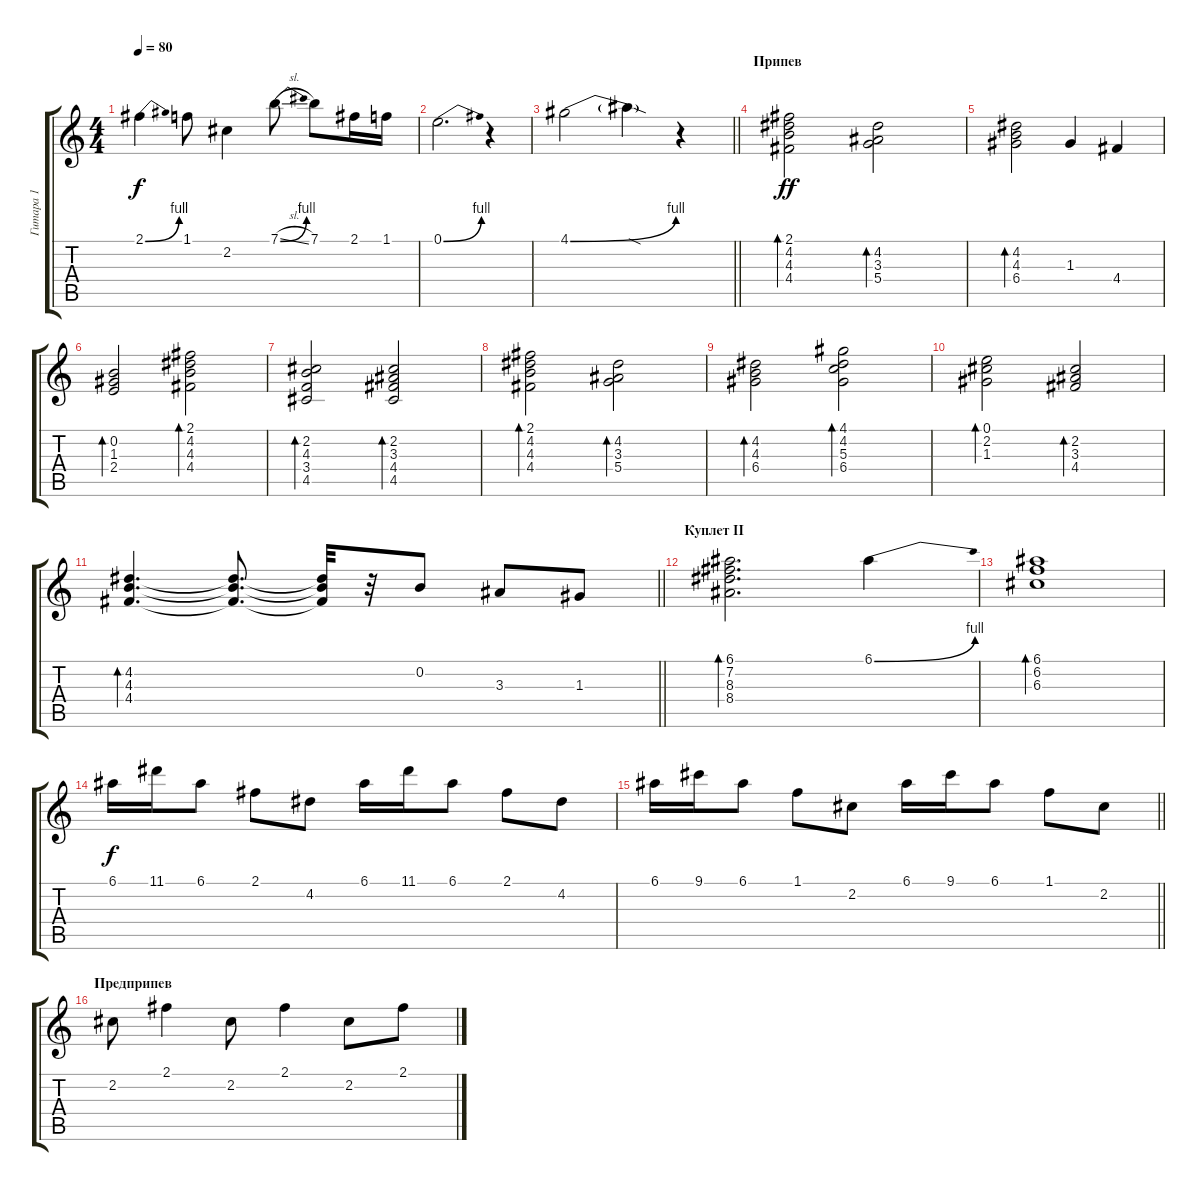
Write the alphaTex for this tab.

\track ("Гитара 1" "Гитара 1") {instrument electricguitarjazz}
\staff {score tabs}
\tuning (E4 B3 G3 D3 A2 E2) {hide}
\ts (4 4)
\tempo 80
\clef g2
\ks c
2.1{be (bend 0 0 60 4)}.4{dy f} 1.1.8 2.2.4 7.1{be (bend 0 0 60 4) sl}.8 7.1.8 2.1.16 1.1.16 |
0.1{be (bend 0 0 60 4)}.2{d} r.4 |
\barLineRight lightlight
4.1{be (bend 0 0 60 4)}.2 4.1{sod t}.4 r.4 |
\section ("" "Припев")
(2.1 4.2 4.3 4.4).2{bd 120 dy ff volume 10} (4.2 3.3 5.4).2{bd 120} |
(4.2 4.3 6.4).2{bd 120} 1.3.4 4.4.4 |
(0.2 1.3 2.4).2{bd 120} (2.1 4.2 4.3 4.4).2{bd 120} |
(2.2 4.3 3.4 4.5).2{bd 120} (2.2 3.3 4.4 4.5).2{bd 120} |
(2.1 4.2 4.3 4.4).2{bd 120} (4.2 3.3 5.4).2{bd 120} |
(4.2 4.3 6.4).2{bd 120} (4.1 4.2 5.3 6.4).2{bd 120} |
(0.1 2.2 1.3).2{bd 120} (2.2 3.3 4.4).2{bd 120} |
\barLineRight lightlight
(4.2 4.3 4.4).4{d bd 120} (4.2{t} 4.3{t} 4.4{t}).8{d} (4.2{t} 4.3{t} 4.4{t}).32 r.32 0.2.8{volume 13} 3.3.8 1.3.8 |
\section ("" "Куплет II")
(6.1 7.2 8.3 8.4).2{d bd 120 volume 13} 6.1{be (bend 0 0 60 4)}.4 |
(6.1 6.2 6.3).1{bd 120} |
6.1.16{dy f volume 16} 11.1.16 6.1.8 2.1.8 4.2.8 6.1.16 11.1.16 6.1.8 2.1.8 4.2.8 |
\barLineRight lightlight
6.1.16 9.1.16 6.1.8 1.1.8 2.2.8 6.1.16 9.1.16 6.1.8 1.1.8 2.2.8 |
\section ("" "Предприпев")
2.2.8 2.1.4 2.2.8 2.1.4 2.2.8 2.1.8
